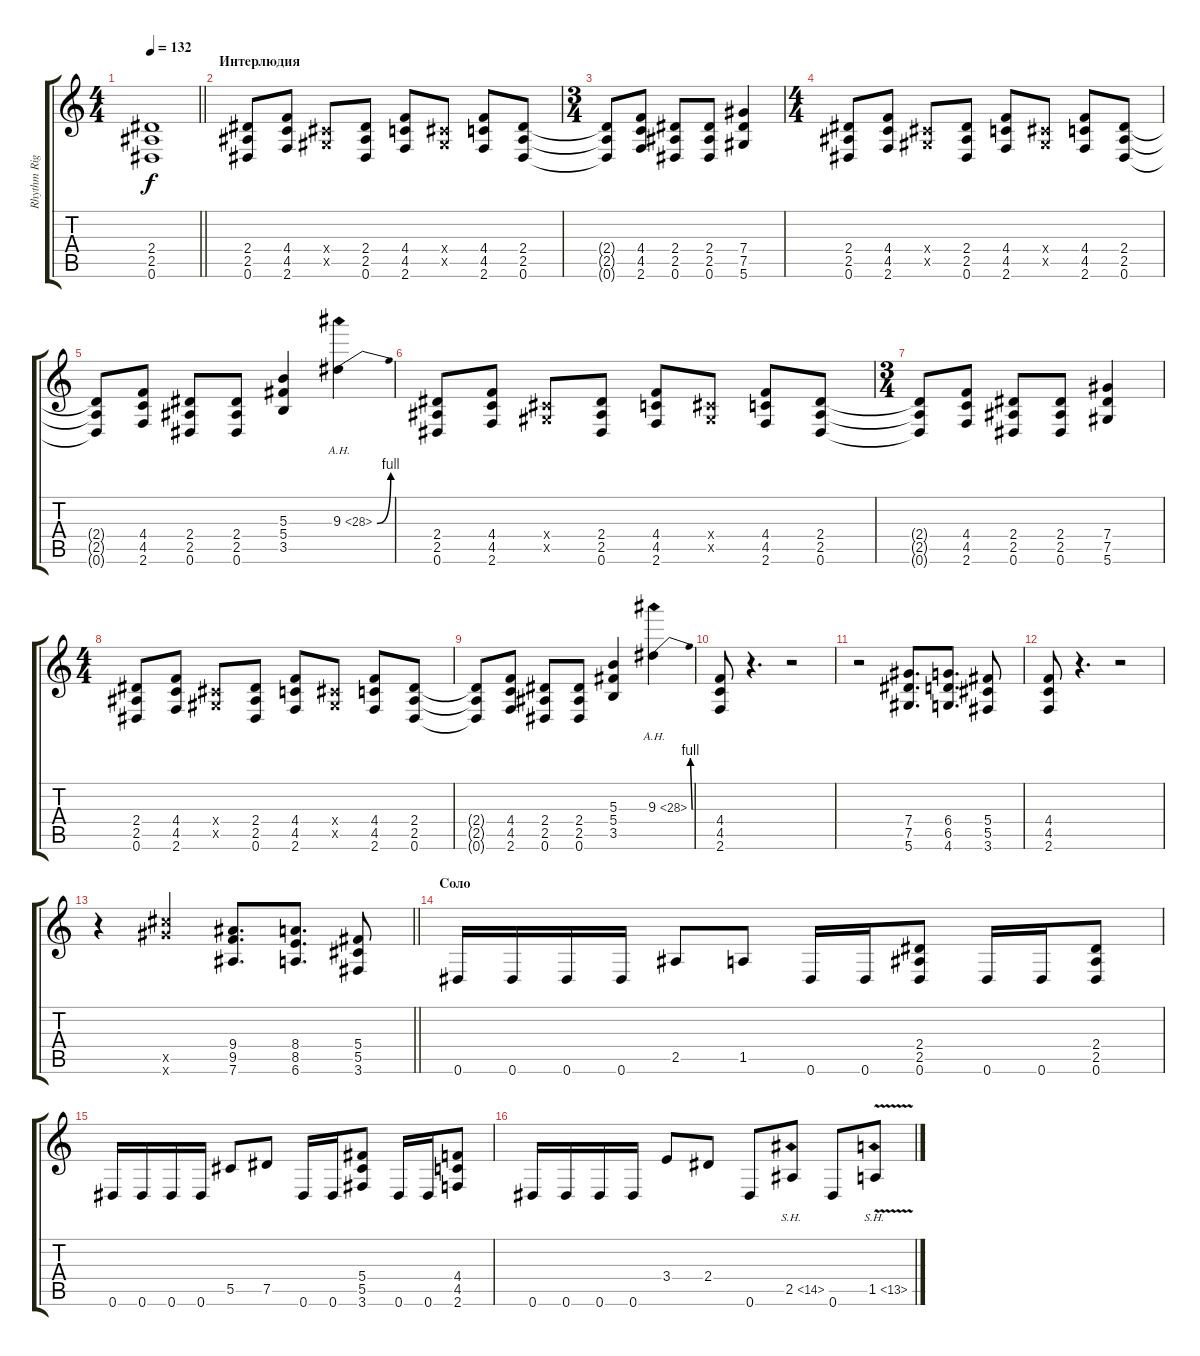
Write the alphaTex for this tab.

\track ("Rhythm Right" "Rhythm Rig") {instrument overdrivenguitar}
\staff {score tabs}
\tuning (Eb4 Bb3 Gb3 Db3 Ab2 Eb2) {hide}
\ts (4 4)
\tempo 132
\clef g2
\barLineRight lightlight
\ks c
(2.4 2.5 0.6).1{dy f} |
\section ("" "Интерлюдия")
(2.4 2.5 0.6).8 (4.4 4.5 2.6).8 (0.4{x} 0.5{x}).8 (2.4 2.5 0.6).8 (4.4 4.5 2.6).8 (0.4{x} 0.5{x}).8 (4.4 4.5 2.6).8 (2.4 2.5 0.6).8 |
\ts (3 4)
(2.4{t} 2.5{t} 0.6{t}).8 (4.4 4.5 2.6).8 (2.4 2.5 0.6).8 (2.4 2.5 0.6).8 (7.4 7.5 5.6).4 |
\ts (4 4)
(2.4 2.5 0.6).8 (4.4 4.5 2.6).8 (0.4{x} 0.5{x}).8 (2.4 2.5 0.6).8 (4.4 4.5 2.6).8 (0.4{x} 0.5{x}).8 (4.4 4.5 2.6).8 (2.4 2.5 0.6).8 |
(2.4{t} 2.5{t} 0.6{t}).8 (4.4 4.5 2.6).8 (2.4 2.5 0.6).8 (2.4 2.5 0.6).8 (5.3 5.4 3.5).4 9.3{be (bend 0 0 60 4) ah 19}.4 |
(2.4 2.5 0.6).8 (4.4 4.5 2.6).8 (0.4{x} 0.5{x}).8 (2.4 2.5 0.6).8 (4.4 4.5 2.6).8 (0.4{x} 0.5{x}).8 (4.4 4.5 2.6).8 (2.4 2.5 0.6).8 |
\ts (3 4)
(2.4{t} 2.5{t} 0.6{t}).8 (4.4 4.5 2.6).8 (2.4 2.5 0.6).8 (2.4 2.5 0.6).8 (7.4 7.5 5.6).4 |
\ts (4 4)
(2.4 2.5 0.6).8 (4.4 4.5 2.6).8 (0.4{x} 0.5{x}).8 (2.4 2.5 0.6).8 (4.4 4.5 2.6).8 (0.4{x} 0.5{x}).8 (4.4 4.5 2.6).8 (2.4 2.5 0.6).8 |
(2.4{t} 2.5{t} 0.6{t}).8 (4.4 4.5 2.6).8 (2.4 2.5 0.6).8 (2.4 2.5 0.6).8 (5.3 5.4 3.5).4 9.3{be (bend 0 0 60 4) ah 19}.4 |
(4.4 4.5 2.6).8 r.4{d} r.2 |
r.2 (7.4 7.5 5.6).8{d} (6.4 6.5 4.6).8{d} (5.4 5.5 3.6).8 |
(4.4 4.5 2.6).8 r.4{d} r.2 |
\barLineRight lightlight
r.4 (17.5{x} 17.6{x}).4 (9.4 9.5 7.6).8{d} (8.4 8.5 6.6).8{d} (5.4 5.5 3.6).8 |
\section ("" "Соло")
0.6.16 0.6.16 0.6.16 0.6.16 2.5.8 1.5.8 0.6.16 0.6.16 (2.4 2.5 0.6).8 0.6.16 0.6.16 (2.4 2.5 0.6).8 |
0.6.16 0.6.16 0.6.16 0.6.16 5.5.8 7.5.8 0.6.16 0.6.16 (5.4 5.5 3.6).8 0.6.16 0.6.16 (4.4 4.5 2.6).8 |
0.6.16 0.6.16 0.6.16 0.6.16 3.4.8 2.4.8 0.6.8 2.5{sh 12}.8 0.6.8 1.5{sh 12 v}.8
